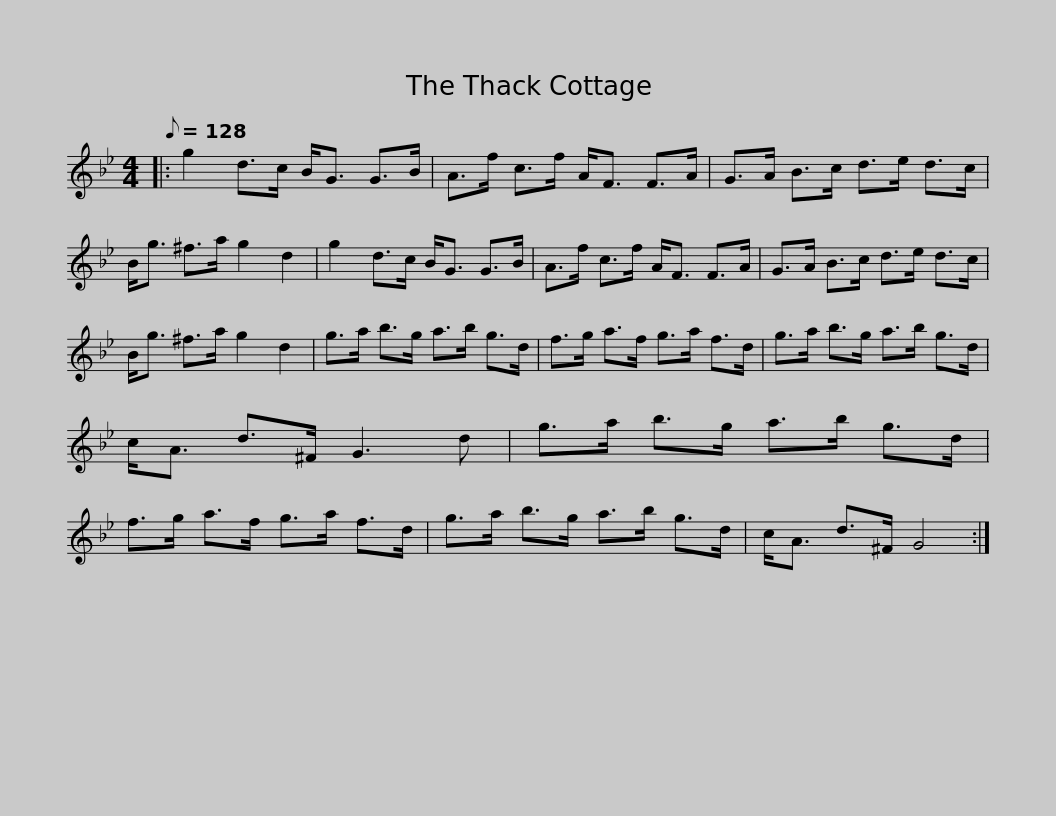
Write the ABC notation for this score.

X:1
L:1/8
Q:1/8=128
M:4/4
I:linebreak $
K:Gmin
V:1 treble
V:1
|: g2 d>c B<G G>B | A>f c>f A<F F>A | G>A B>c d>e d>c | B<g ^f>a g2 d2 |$ g2 d>c B<G G>B | %5
 A>f c>f A<F F>A | G>A B>c d>e d>c | B<g ^f>a g2 d2 |$ g>a b>g a>b g>d | f>g a>f g>a f>d | %10
 g>a b>g a>b g>d | c<A d>^F G3 d |$ g>a b>g a>b g>d | f>g a>f g>a f>d | g>a b>g a>b g>d | %15
 c<A d>^F G4 :| %16
